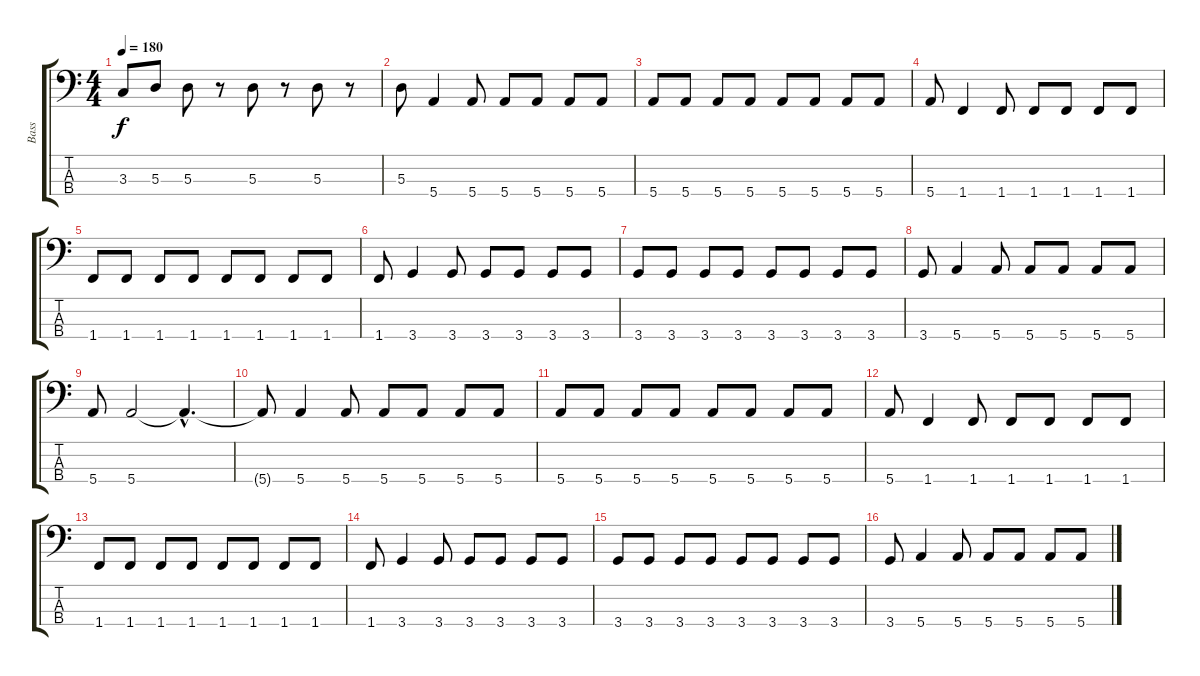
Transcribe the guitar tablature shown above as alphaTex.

\track ("Bass" "Bass") {instrument electricbassfinger}
\staff {score tabs}
\tuning (G2 D2 A1 E1) {hide}
\ts (4 4)
\tempo 180
\clef f4
\ks c
3.3.8{dy f} 5.3.8 5.3.8 r.8 5.3.8 r.8 5.3.8 r.8 |
5.3.8 5.4.4 5.4.8 5.4.8 5.4.8 5.4.8 5.4.8 |
5.4.8 5.4.8 5.4.8 5.4.8 5.4.8 5.4.8 5.4.8 5.4.8 |
5.4.8 1.4.4 1.4.8 1.4.8 1.4.8 1.4.8 1.4.8 |
1.4.8 1.4.8 1.4.8 1.4.8 1.4.8 1.4.8 1.4.8 1.4.8 |
1.4.8 3.4.4 3.4.8 3.4.8 3.4.8 3.4.8 3.4.8 |
3.4.8 3.4.8 3.4.8 3.4.8 3.4.8 3.4.8 3.4.8 3.4.8 |
3.4.8 5.4.4 5.4.8 5.4.8 5.4.8 5.4.8 5.4.8 |
5.4.8 5.4.2 5.4{hac t}.4{d} |
5.4{t}.8 5.4.4 5.4.8 5.4.8 5.4.8 5.4.8 5.4.8 |
5.4.8 5.4.8 5.4.8 5.4.8 5.4.8 5.4.8 5.4.8 5.4.8 |
5.4.8 1.4.4 1.4.8 1.4.8 1.4.8 1.4.8 1.4.8 |
1.4.8 1.4.8 1.4.8 1.4.8 1.4.8 1.4.8 1.4.8 1.4.8 |
1.4.8 3.4.4 3.4.8 3.4.8 3.4.8 3.4.8 3.4.8 |
3.4.8 3.4.8 3.4.8 3.4.8 3.4.8 3.4.8 3.4.8 3.4.8 |
3.4.8 5.4.4 5.4.8 5.4.8 5.4.8 5.4.8 5.4.8
